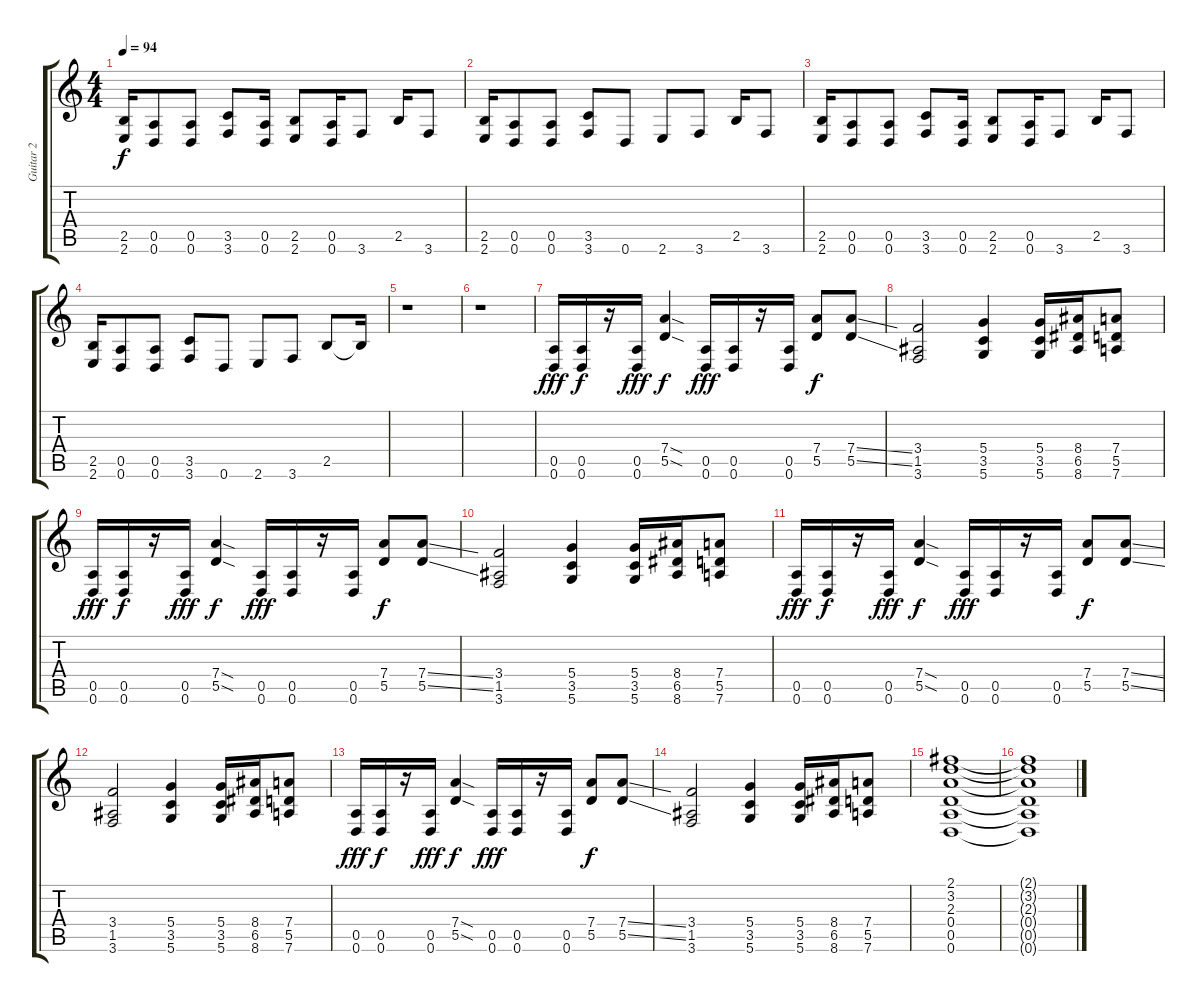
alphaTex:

\track ("Guitar 2" "Guitar 2") {instrument overdrivenguitar}
\staff {score tabs}
\tuning (E4 B3 G3 D3 A2 D2) {hide}
\ts (4 4)
\tempo 94
\clef g2
\ks c
(2.5 2.6).16{dy f} (0.5 0.6).8 (0.5 0.6).8 (3.5 3.6).8 (0.5 0.6).16 (2.5 2.6).8 (0.5 0.6).16 3.6.8 2.5.16 3.6.8 |
(2.5 2.6).16 (0.5 0.6).8 (0.5 0.6).8 (3.5 3.6).8 0.6.8 2.6.8 3.6.8 2.5.16 3.6.8 |
(2.5 2.6).16 (0.5 0.6).8 (0.5 0.6).8 (3.5 3.6).8 (0.5 0.6).16 (2.5 2.6).8 (0.5 0.6).16 3.6.8 2.5.16 3.6.8 |
(2.5 2.6).16 (0.5 0.6).8 (0.5 0.6).8 (3.5 3.6).8 0.6.8 2.6.8 3.6.8 2.5.8 2.5{t}.16 |
r.1 |
r.1 |
(0.5 0.6).16{dy fff} (0.5 0.6).16{dy f} r.16 (0.5 0.6).16{dy fff} (7.4{sod} 5.5{sod}).4{dy f} (0.5 0.6).16{dy fff} (0.5 0.6).16 r.16 (0.5 0.6).16 (7.4 5.5).8{dy f} (7.4{ss} 5.5{ss}).8 |
(3.4 1.5 3.6).2 (5.4 3.5 5.6).4 (5.4 3.5 5.6).16 (8.4 6.5 8.6).16 (7.4 5.5 7.6).8 |
(0.5 0.6).16{dy fff} (0.5 0.6).16{dy f} r.16 (0.5 0.6).16{dy fff} (7.4{sod} 5.5{sod}).4{dy f} (0.5 0.6).16{dy fff} (0.5 0.6).16 r.16 (0.5 0.6).16 (7.4 5.5).8{dy f} (7.4{ss} 5.5{ss}).8 |
(3.4 1.5 3.6).2 (5.4 3.5 5.6).4 (5.4 3.5 5.6).16 (8.4 6.5 8.6).16 (7.4 5.5 7.6).8 |
(0.5 0.6).16{dy fff} (0.5 0.6).16{dy f} r.16 (0.5 0.6).16{dy fff} (7.4{sod} 5.5{sod}).4{dy f} (0.5 0.6).16{dy fff} (0.5 0.6).16 r.16 (0.5 0.6).16 (7.4 5.5).8{dy f} (7.4{ss} 5.5{ss}).8 |
(3.4 1.5 3.6).2 (5.4 3.5 5.6).4 (5.4 3.5 5.6).16 (8.4 6.5 8.6).16 (7.4 5.5 7.6).8 |
(0.5 0.6).16{dy fff} (0.5 0.6).16{dy f} r.16 (0.5 0.6).16{dy fff} (7.4{sod} 5.5{sod}).4{dy f} (0.5 0.6).16{dy fff} (0.5 0.6).16 r.16 (0.5 0.6).16 (7.4 5.5).8{dy f} (7.4{ss} 5.5{ss}).8 |
(3.4 1.5 3.6).2 (5.4 3.5 5.6).4 (5.4 3.5 5.6).16 (8.4 6.5 8.6).16 (7.4 5.5 7.6).8 |
(2.1 3.2 2.3 0.4 0.5 0.6).1 |
(2.1{t} 3.2{t} 2.3{t} 0.4{t} 0.5{t} 0.6{t}).1
